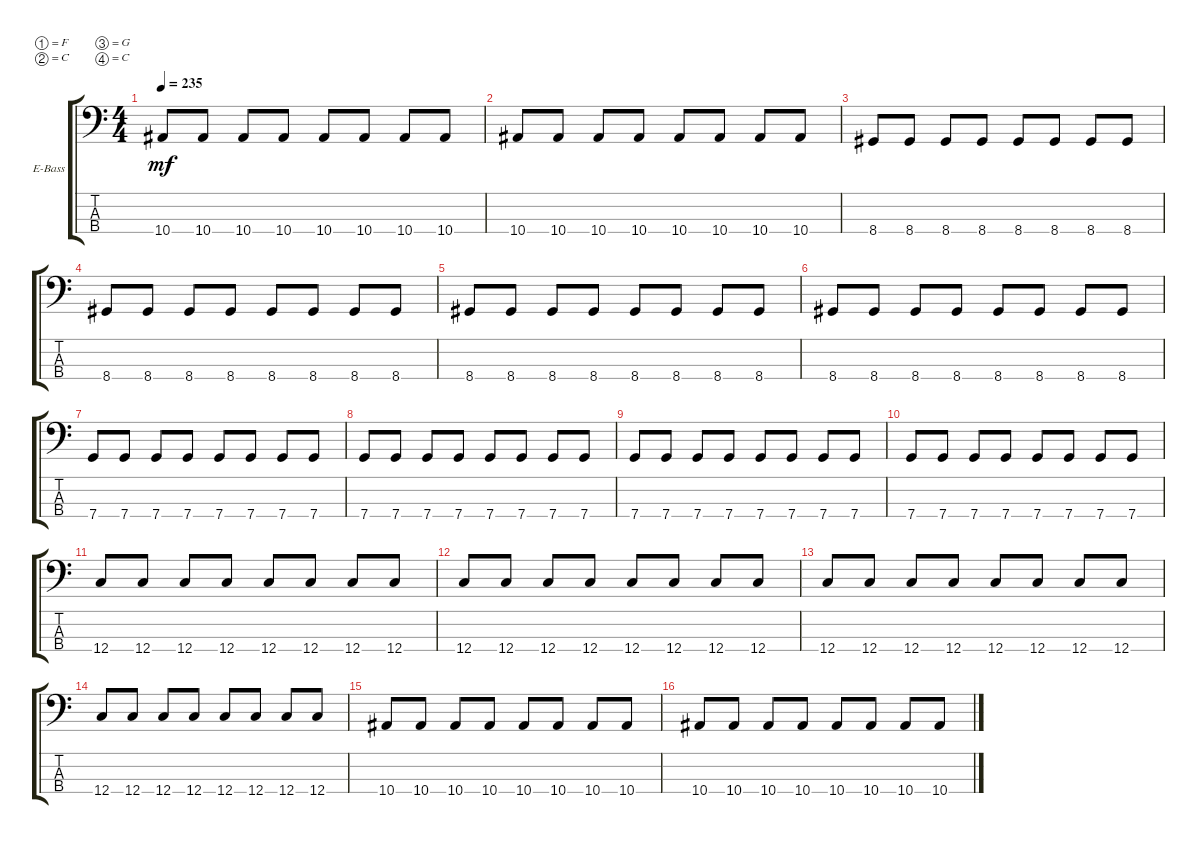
\defaultSystemsLayout 4
\bracketExtendMode groupsimilarinstruments
\firstSystemTrackNameOrientation horizontal
\otherSystemsTrackNameOrientation horizontal
\track ("Electric Bass" "E-Bass") {instrument electricbassfinger}
\staff {score tabs}
\tuning (F2 C2 G1 C1)
\ts (4 4)
\tempo 235
\clef f4
\scale
0.333333
\ks c
10.4.8{dy mf} 10.4.8 10.4.8 10.4.8 10.4.8 10.4.8 10.4.8 10.4.8 |
\scale
0.333333 10.4.8 10.4.8 10.4.8 10.4.8 10.4.8 10.4.8 10.4.8 10.4.8 |
\scale
0.333333 8.4.8 8.4.8 8.4.8 8.4.8 8.4.8 8.4.8 8.4.8 8.4.8 |
\scale
0.333333 8.4.8 8.4.8 8.4.8 8.4.8 8.4.8 8.4.8 8.4.8 8.4.8 |
\scale
0.333333 8.4.8 8.4.8 8.4.8 8.4.8 8.4.8 8.4.8 8.4.8 8.4.8 |
\scale
0.333333 8.4.8 8.4.8 8.4.8 8.4.8 8.4.8 8.4.8 8.4.8 8.4.8 |
\scale
0.333333 7.4.8 7.4.8 7.4.8 7.4.8 7.4.8 7.4.8 7.4.8 7.4.8 |
\scale
0.333333 7.4.8 7.4.8 7.4.8 7.4.8 7.4.8 7.4.8 7.4.8 7.4.8 |
\scale
0.333333 7.4.8 7.4.8 7.4.8 7.4.8 7.4.8 7.4.8 7.4.8 7.4.8 |
\scale
0.333333 7.4.8 7.4.8 7.4.8 7.4.8 7.4.8 7.4.8 7.4.8 7.4.8 |
\scale
0.333333 12.4.8 12.4.8 12.4.8 12.4.8 12.4.8 12.4.8 12.4.8 12.4.8 |
\scale
0.333333 12.4.8 12.4.8 12.4.8 12.4.8 12.4.8 12.4.8 12.4.8 12.4.8 |
\scale
0.333333 12.4.8 12.4.8 12.4.8 12.4.8 12.4.8 12.4.8 12.4.8 12.4.8 |
\scale
0.333333 12.4.8 12.4.8 12.4.8 12.4.8 12.4.8 12.4.8 12.4.8 12.4.8 |
\scale
0.333333 10.4.8 10.4.8 10.4.8 10.4.8 10.4.8 10.4.8 10.4.8 10.4.8 |
\scale
0.333333 10.4.8 10.4.8 10.4.8 10.4.8 10.4.8 10.4.8 10.4.8 10.4.8
